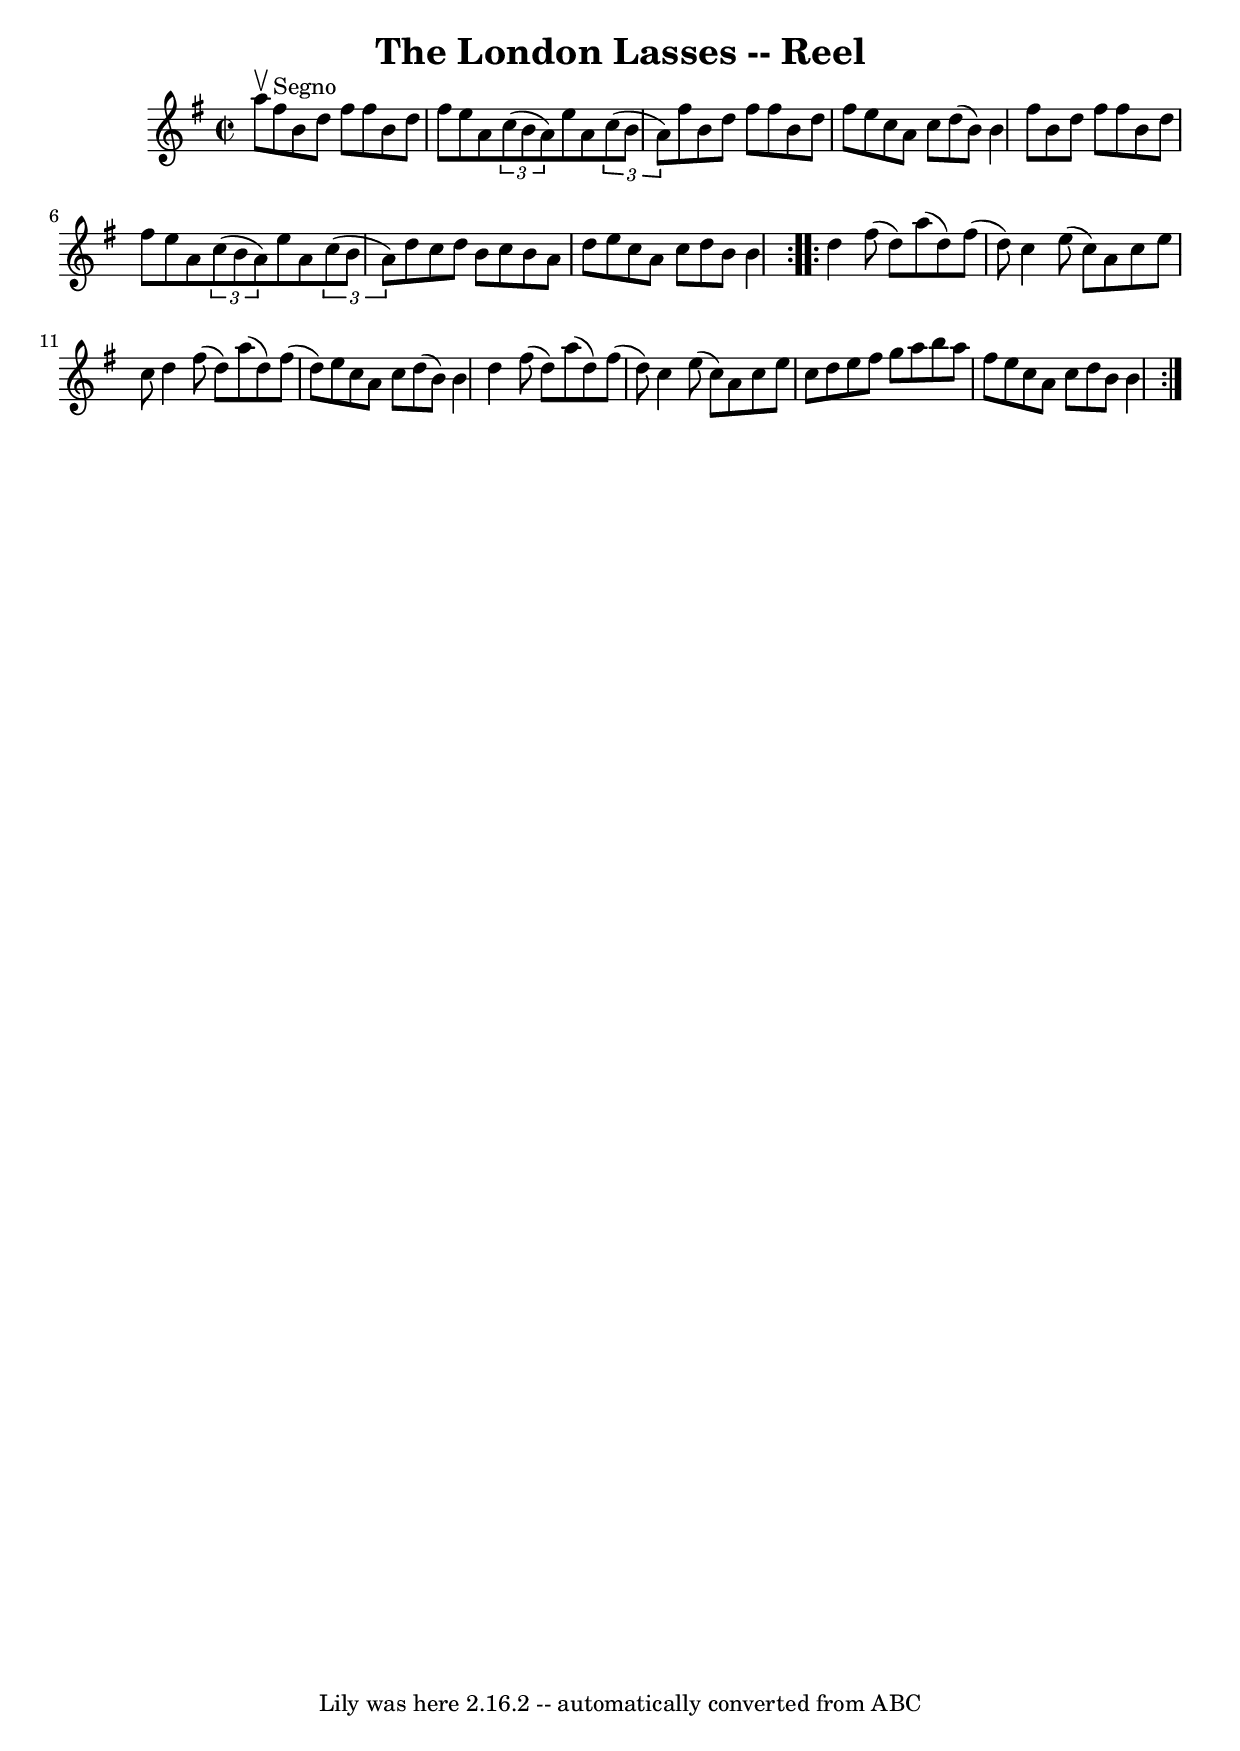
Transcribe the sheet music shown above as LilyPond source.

\version "2.16.2"
\include "Mammoth.ily"
\header {
	%% book = "Ryan's Mammoth Collection"
	crossRefNumber = "1"
	footnotes = "\\\\213\\\\This sounds better with 2 sharps (one in the book)"
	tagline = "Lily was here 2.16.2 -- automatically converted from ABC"
	title = "The London Lasses -- Reel"
}
voicedefault =  {


\repeat volta 2 {
\override Staff.TimeSignature #'style = #'C
 \time 2/2 
\key b \phrygian a''8^\upbow   |
 fis''8^"Segno" b'8 
 d''8 fis''8 fis''8 b'8 d''8 fis''8    |
 e''8 a'8  
    \times 2/3 { c''8 (b'8 a'8) } e''8 a'8    \times 2/3 {   
c''8 (b'8 a'8) }   |
 fis''8 b'8 d''8 fis''8    
fis''8 b'8 d''8 fis''8    |
 e''8 c''8 a'8 c''8    
d''8 (b'8) b'4    |
 fis''8 b'8 d''8 fis''8    
fis''8 b'8 d''8 fis''8    |
 e''8 a'8    \times 2/3 {   
c''8 (b'8 a'8) } e''8 a'8    \times 2/3 { c''8 (b'8 a'8  
-) }   |
 d''8 c''8 d''8 b'8 c''8 b'8 a'8 d''8    
|
 e''8 c''8 a'8 c''8 d''8 b'8 b'4    }     
\repeat volta 2 { d''4 fis''8 (d''8) a''8 (d''8) fis''8 (
 d''8)   |
 c''4 e''8 (c''8) a'8 c''8 e''8 c''8  
  |
 d''4 fis''8 (d''8) a''8 (d''8) fis''8 (d''8  
-)   |
 e''8 c''8 a'8 c''8 d''8 (b'8) b'4    
|
 d''4 fis''8 (d''8) a''8 (d''8) fis''8 (d''8  
-)   |
 c''4 e''8 (c''8) a'8 c''8 e''8 c''8    
|
 d''8 e''8 fis''8 g''8 a''8 b''8 a''8 fis''8    
|
 e''8 c''8 a'8 c''8 d''8 b'8 b'4            }   
}

\score{
    <<

	\context Staff="default"
	{
	    \voicedefault 
	}

    >>
	\layout {
	}
	\midi {}
}
